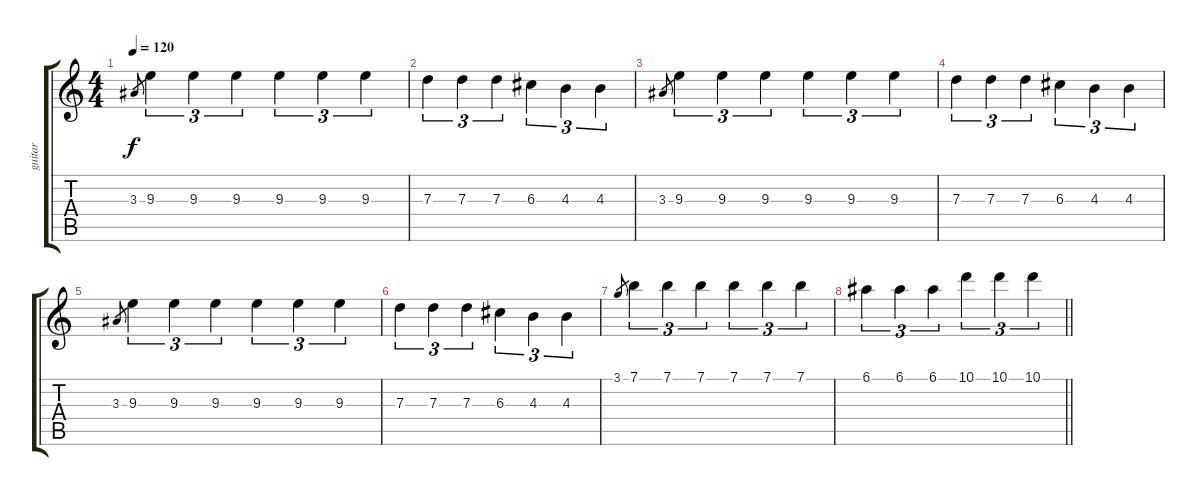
\track ("guitar" "guitar") {instrument acousticguitarsteel}
\staff {score tabs}
\tuning (E4 B3 G3 D3 A2 E2) {hide}
\ts (4 4)
\tempo 120
\clef g2
\ks c
3.3.8{gr dy f} 9.3.4{tu (3 2)} 9.3.4{tu (3 2)} 9.3.4{tu (3 2)} 9.3.4{tu (3 2)} 9.3.4{tu (3 2)} 9.3.4{tu (3 2)} |
7.3.4{tu (3 2)} 7.3.4{tu (3 2)} 7.3.4{tu (3 2)} 6.3.4{tu (3 2)} 4.3.4{tu (3 2)} 4.3.4{tu (3 2)} |
3.3.8{gr} 9.3.4{tu (3 2)} 9.3.4{tu (3 2)} 9.3.4{tu (3 2)} 9.3.4{tu (3 2)} 9.3.4{tu (3 2)} 9.3.4{tu (3 2)} |
7.3.4{tu (3 2)} 7.3.4{tu (3 2)} 7.3.4{tu (3 2)} 6.3.4{tu (3 2)} 4.3.4{tu (3 2)} 4.3.4{tu (3 2)} |
3.3.8{gr} 9.3.4{tu (3 2)} 9.3.4{tu (3 2)} 9.3.4{tu (3 2)} 9.3.4{tu (3 2)} 9.3.4{tu (3 2)} 9.3.4{tu (3 2)} |
7.3.4{tu (3 2)} 7.3.4{tu (3 2)} 7.3.4{tu (3 2)} 6.3.4{tu (3 2)} 4.3.4{tu (3 2)} 4.3.4{tu (3 2)} |
3.1.8{gr} 7.1.4{tu (3 2)} 7.1.4{tu (3 2)} 7.1.4{tu (3 2)} 7.1.4{tu (3 2)} 7.1.4{tu (3 2)} 7.1.4{tu (3 2)} |
\barLineRight lightlight
6.1.4{tu (3 2)} 6.1.4{tu (3 2)} 6.1.4{tu (3 2)} 10.1.4{tu (3 2)} 10.1.4{tu (3 2)} 10.1.4{tu (3 2)}
